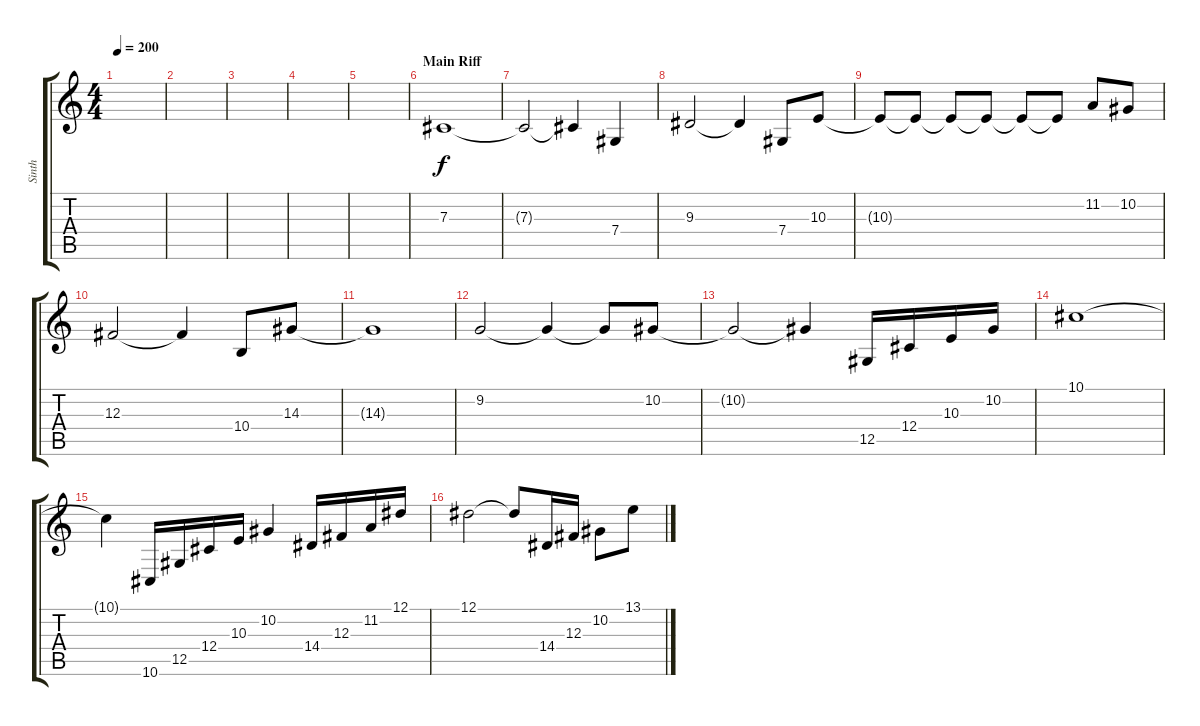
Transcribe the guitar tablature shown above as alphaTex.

\track ("Sinth" "Sinth") {instrument stringensemble1}
\staff {score tabs}
\tuning (Eb4 Bb3 Gb3 Db3 Ab2 Eb2) {hide}
\ts (4 4)
\tempo 200
\clef g2
\ks c
|
|
|
|
|
\section ("" "Main Riff")
7.3.1 |
7.3{t}.2 7.3{t}.4 7.4.4 |
9.3.2 9.3{t}.4 7.4.8 10.3.8 |
10.3{t}.8 10.3{t}.8 10.3{t}.8 10.3{t}.8 10.3{t}.8 10.3{t}.8 11.2.8 10.2.8 |
12.3.2 12.3{t}.4 10.4.8 14.3.8 |
14.3{t}.1 |
9.2.2 9.2{t}.4 9.2{t}.8 10.2.8 |
10.2{t}.2 10.2{t}.4 12.5.16 12.4.16 10.3.16 10.2.16 |
10.1.1 |
10.1{t}.4 10.6.16 12.5.16 12.4.16 10.3.16 10.2.4 14.4.16 12.3.16 11.2.16 12.1.16 |
12.1.2 12.1{t}.8 14.4.16 12.3.16 10.2.8 13.1.8
